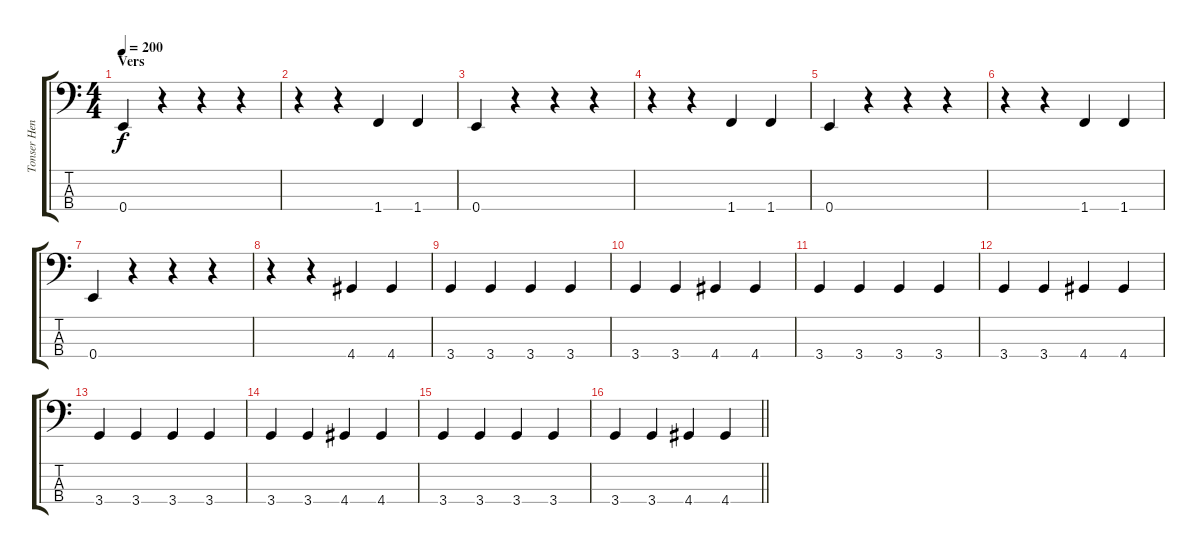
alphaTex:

\track ("Tonser Henrik" "Tonser Hen") {instrument electricbasspick}
\staff {score tabs}
\tuning (G2 D2 A1 E1) {hide}
\ts (4 4)
\section ("" "Vers")
\tempo 200
\clef f4
\ks c
0.4.4{dy f} r.4 r.4 r.4 |
r.4 r.4 1.4.4 1.4.4 |
0.4.4 r.4 r.4 r.4 |
r.4 r.4 1.4.4 1.4.4 |
0.4.4 r.4 r.4 r.4 |
r.4 r.4 1.4.4 1.4.4 |
0.4.4 r.4 r.4 r.4 |
r.4 r.4 4.4.4 4.4.4 |
3.4.4 3.4.4 3.4.4 3.4.4 |
3.4.4 3.4.4 4.4.4 4.4.4 |
3.4.4 3.4.4 3.4.4 3.4.4 |
3.4.4 3.4.4 4.4.4 4.4.4 |
3.4.4 3.4.4 3.4.4 3.4.4 |
3.4.4 3.4.4 4.4.4 4.4.4 |
3.4.4 3.4.4 3.4.4 3.4.4 |
\barLineRight lightlight
3.4.4 3.4.4 4.4.4 4.4.4
